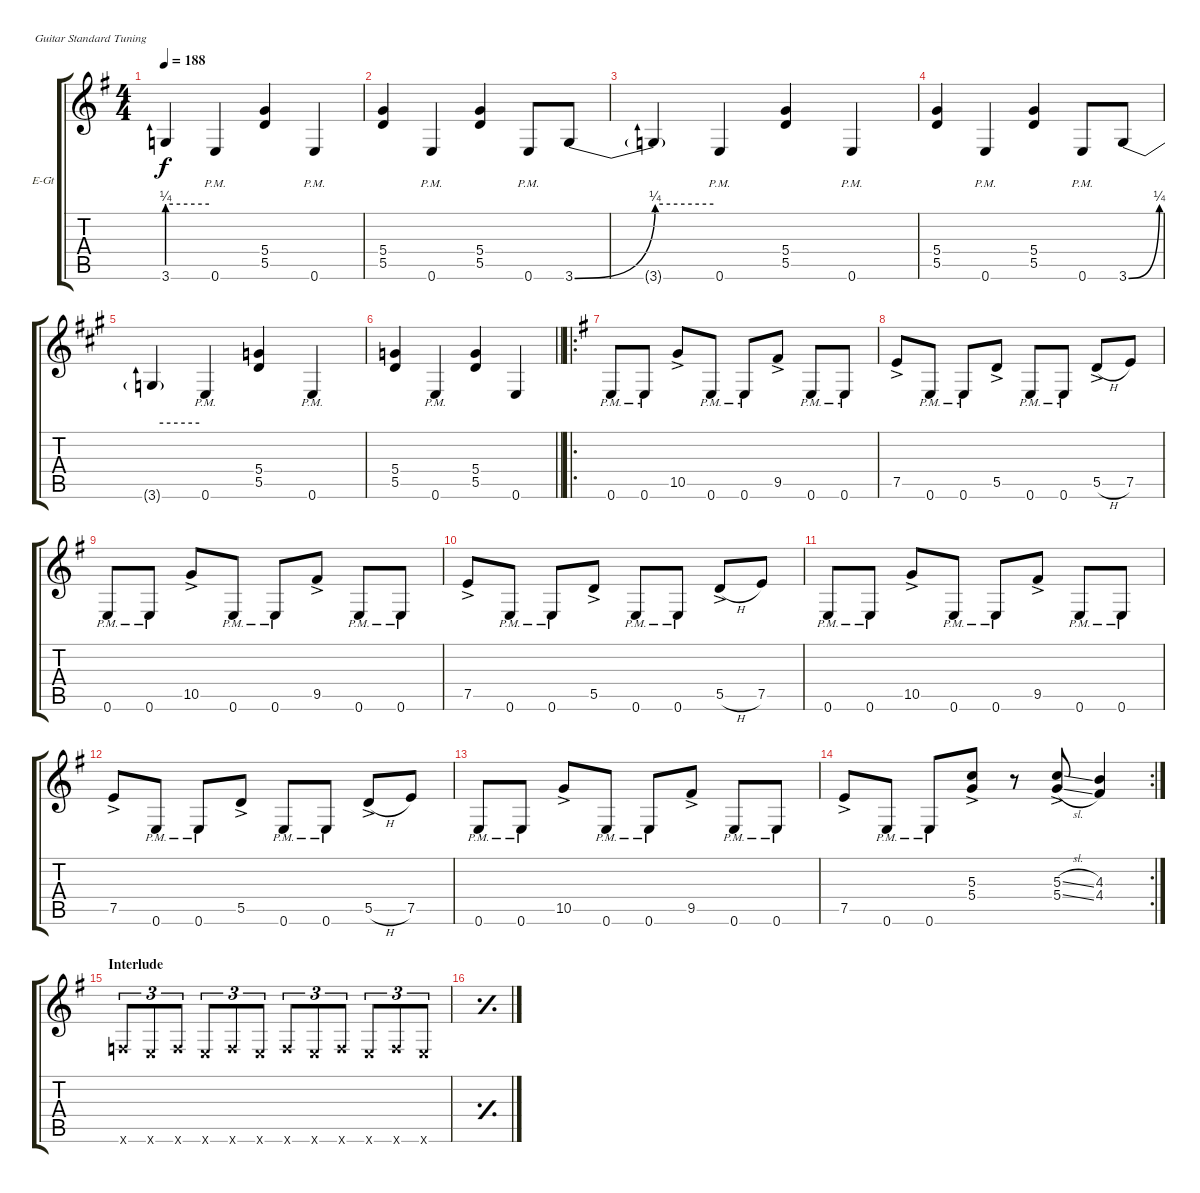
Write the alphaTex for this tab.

\bracketExtendMode groupsimilarinstruments
\firstSystemTrackNameOrientation horizontal
\otherSystemsTrackNameOrientation horizontal
\track ("Kirk Hammett" "E-Gt") {instrument distortionguitar}
\staff {score tabs}
\tuning (E4 B3 G3 D3 A2 E2)
\ts (4 4)
\tempo 188
\clef g2
\ks g
3.6{be (hold 0 1 60 1) t}.4{dy f} 0.6{pm}.4 (5.4 5.5).4 0.6{pm}.4 |
(5.4 5.5).4 0.6{pm}.4 (5.4 5.5).4 0.6{pm}.8 3.6{be (bend 0 0 60 1)}.8 |
3.6{be (hold 0 1 60 1) t}.4 0.6{pm}.4 (5.4 5.5).4 0.6{pm}.4 |
(5.4 5.5).4 0.6{pm}.4 (5.4 5.5).4 0.6{pm}.8 3.6{be (bend 0 0 60 1)}.8 |
\ks a
3.6{be (hold 0 1 60 1) t}.4 0.6{pm}.4 (5.4 5.5).4 0.6{pm}.4 |
\barLineRight lightlight
(5.4 5.5).4 0.6{pm}.4 (5.4 5.5).4 0.6.4 |
\ro
\ks g
0.6{pm}.8 0.6{pm}.8 10.5{ac}.8 0.6{pm}.8 0.6{pm}.8 9.5{ac}.8 0.6{pm}.8 0.6{pm}.8 |
7.5{ac}.8 0.6{pm}.8 0.6{pm}.8 5.5{ac}.8 0.6{pm}.8 0.6{pm}.8 5.5{h ac}.8 7.5.8 |
0.6{pm}.8 0.6{pm}.8 10.5{ac}.8 0.6{pm}.8 0.6{pm}.8 9.5{ac}.8 0.6{pm}.8 0.6{pm}.8 |
7.5{ac}.8 0.6{pm}.8 0.6{pm}.8 5.5{ac}.8 0.6{pm}.8 0.6{pm}.8 5.5{h ac}.8 7.5.8 |
0.6{pm}.8 0.6{pm}.8 10.5{ac}.8 0.6{pm}.8 0.6{pm}.8 9.5{ac}.8 0.6{pm}.8 0.6{pm}.8 |
7.5{ac}.8 0.6{pm}.8 0.6{pm}.8 5.5{ac}.8 0.6{pm}.8 0.6{pm}.8 5.5{h ac}.8 7.5.8 |
0.6{pm}.8 0.6{pm}.8 10.5{ac}.8 0.6{pm}.8 0.6{pm}.8 9.5{ac}.8 0.6{pm}.8 0.6{pm}.8 |
\rc 2
7.5{ac}.8 0.6{pm}.8 0.6{pm}.8 (5.3{ac} 5.4{ac}).8 r.8 (5.3{sl ac} 5.4{sl ac}).8 (4.3 4.4).4 |
\section ("" "Interlude")
1.6{x}.8{tu (3 2)} 0.6{x}.8{tu (3 2)} 1.6{x}.8{tu (3 2)} 0.6{x}.8{tu (3 2)} 1.6{x}.8{tu (3 2)} 0.6{x}.8{tu (3 2)} 1.6{x}.8{tu (3 2)} 0.6{x}.8{tu (3 2)} 1.6{x}.8{tu (3 2)} 0.6{x}.8{tu (3 2)} 1.6{x}.8{tu (3 2)} 0.6{x}.8{tu (3 2)} |
\simile simple
